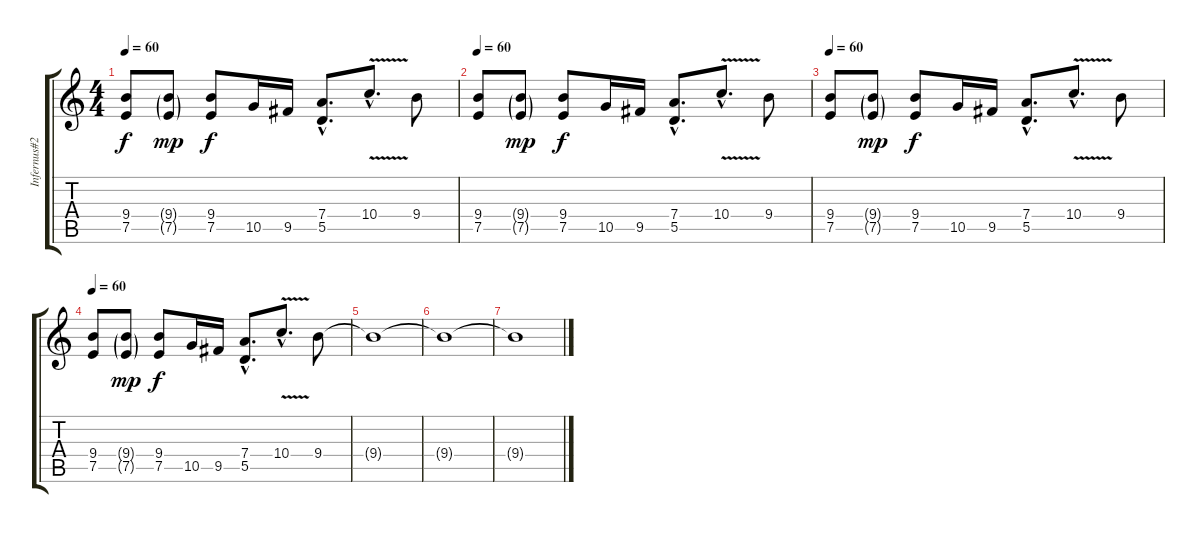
\track ("Infernus#2" "Infernus#2") {instrument distortionguitar}
\staff {score tabs}
\tuning (E4 B3 G3 D3 A2 E2) {hide}
\ts (4 4)
\tempo 60
\clef g2
\ks c
(9.4 7.5).8{dy f} (9.4{g} 7.5{g}).8{dy mp} (9.4 7.5).8{dy f} 10.5.16 9.5.16 (7.4{hac} 5.5{hac}).8{d} 10.4{v hac}.8{d} 9.4.8 |
\tempo 60
(9.4 7.5).8 (9.4{g} 7.5{g}).8{dy mp} (9.4 7.5).8{dy f} 10.5.16 9.5.16 (7.4{hac} 5.5{hac}).8{d} 10.4{v hac}.8{d} 9.4.8 |
\tempo 60
(9.4 7.5).8 (9.4{g} 7.5{g}).8{dy mp} (9.4 7.5).8{dy f} 10.5.16 9.5.16 (7.4{hac} 5.5{hac}).8{d} 10.4{v hac}.8{d} 9.4.8 |
\tempo 60
(9.4 7.5).8 (9.4{g} 7.5{g}).8{dy mp} (9.4 7.5).8{dy f} 10.5.16 9.5.16 (7.4{hac} 5.5{hac}).8{d} 10.4{v hac}.8{d} 9.4.8{volume 0} |
9.4{t}.1 |
9.4{t}.1 |
9.4{t}.1
